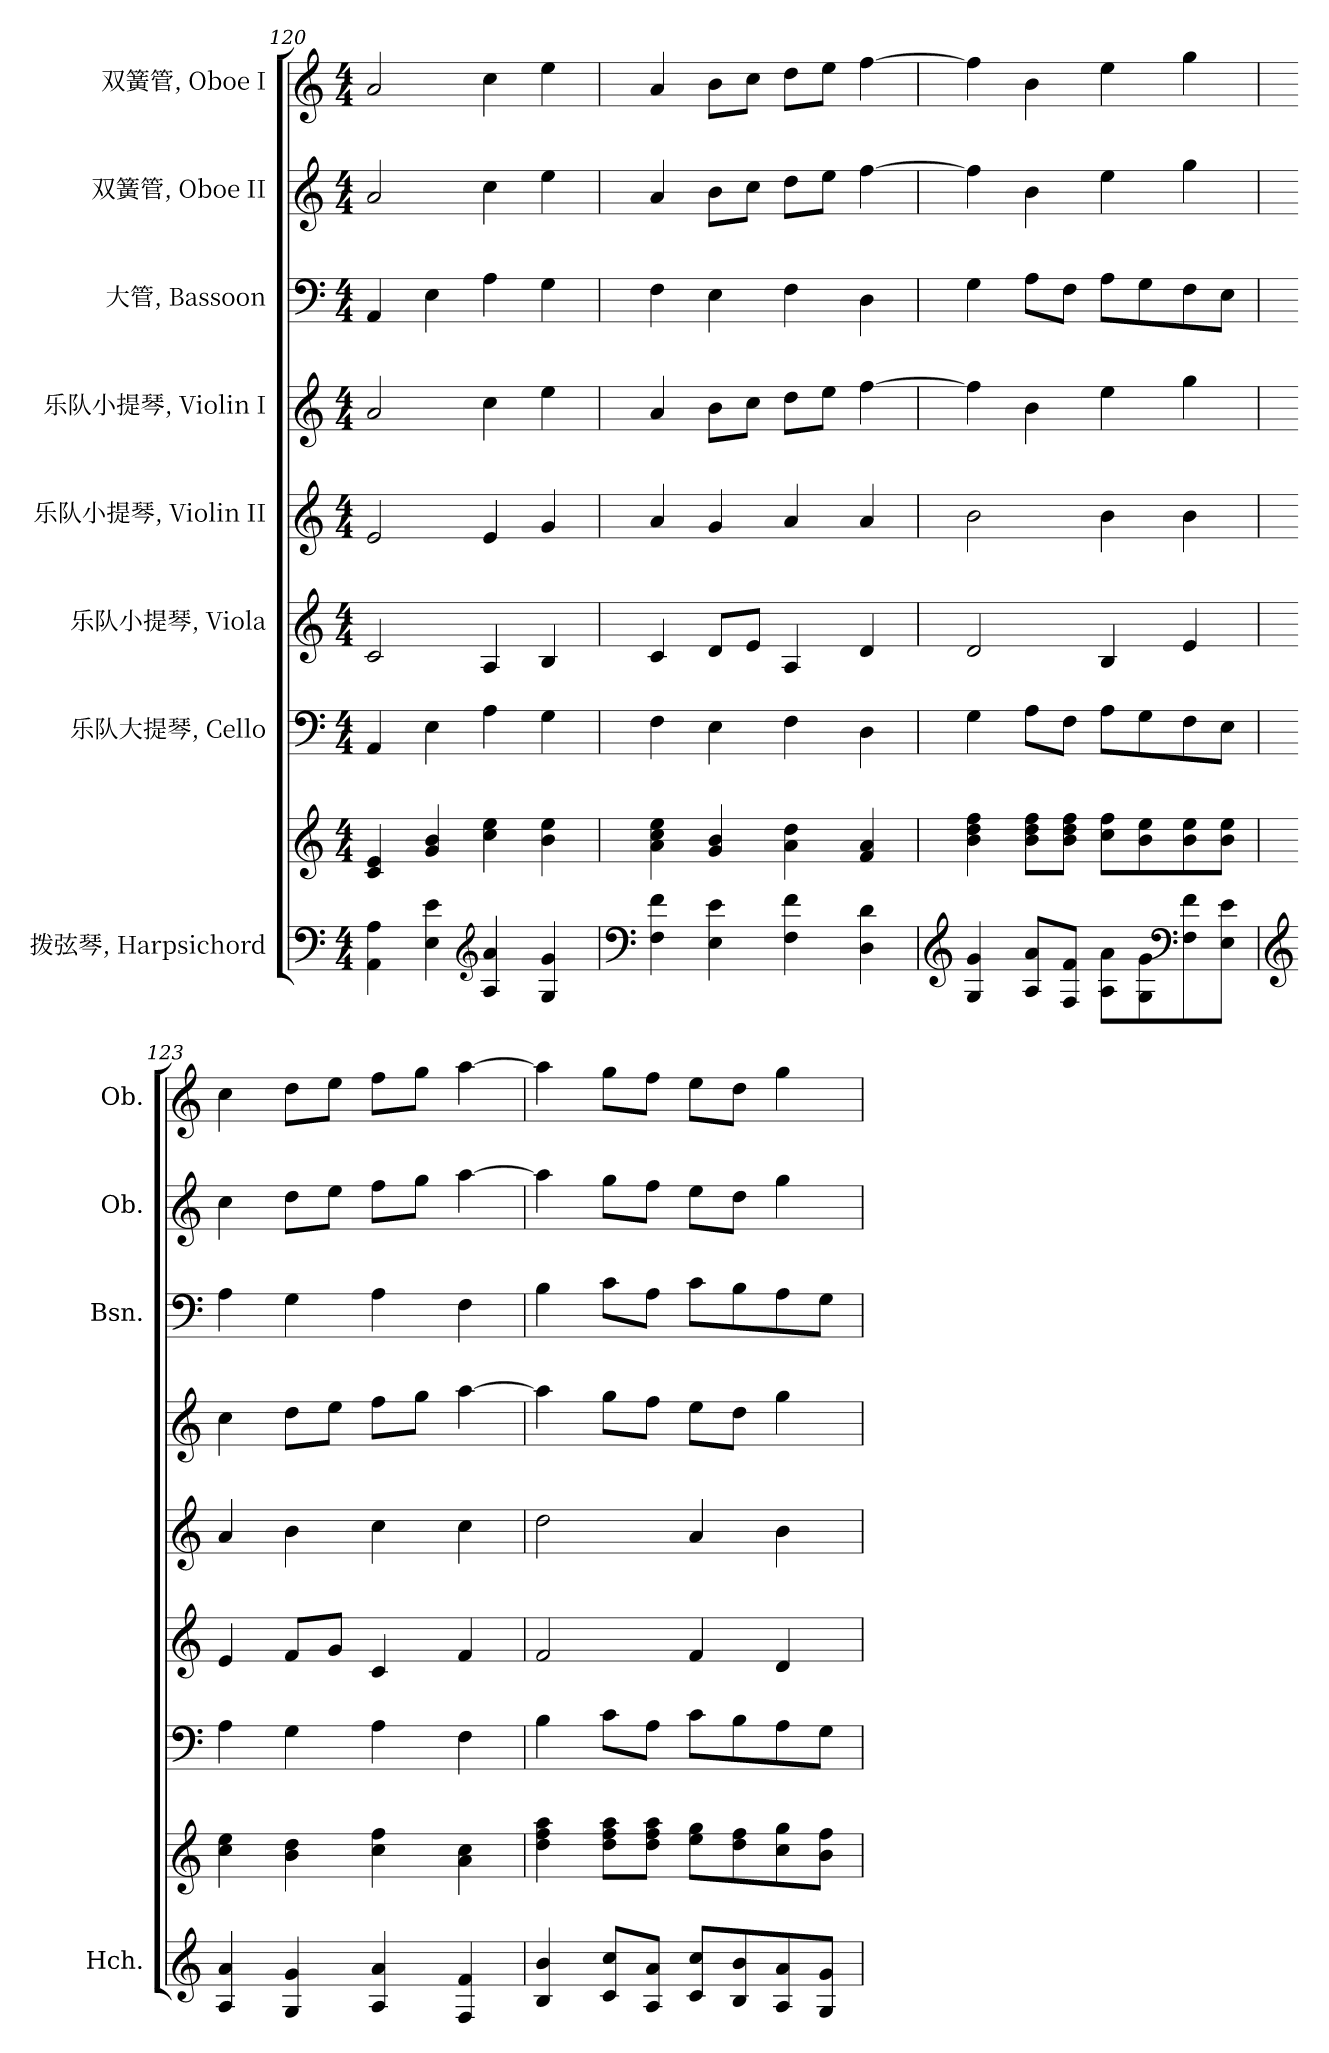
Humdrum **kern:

**kern	**kern	**kern	**kern	**kern	**kern	**kern	**kern	**kern
*part8	*part8	*part7	*part6	*part5	*part4	*part3	*part2	*part1
*staff9	*staff8	*staff7	*staff6	*staff5	*staff4	*staff3	*staff2	*staff1
*I"拨弦琴, Harpsichord	*	*I"乐队大提琴, Cello	*I"乐队小提琴, Viola	*I"乐队小提琴, Violin II	*I"乐队小提琴, Violin I	*I"大管, Bassoon	*I"双簧管, Oboe II	*I"双簧管, Oboe I
*I'Hch.	*	*	*	*	*	*I'Bsn.	*I'Ob.	*I'Ob.
!!LO:PB:g=z
*clefF4	*clefG2	*clefF4	*clefG2	*clefG2	*clefG2	*clefF4	*clefG2	*clefG2
*k[]	*k[]	*k[]	*k[]	*k[]	*k[]	*k[]	*k[]	*k[]
*M4/4	*M4/4	*M4/4	*M4/4	*M4/4	*M4/4	*M4/4	*M4/4	*M4/4
=120	=120	=120	=120	=120	=120	=120	=120	=120
4AA\ 4A\	4c/ 4e/	4AA/	2c/	2e/	2a/	4AA/	2a/	2a/
4E\ 4e\	4g/ 4b/	4E\	.	.	.	4E\	.	.
*clefG2	*	*	*	*	*	*	*	*
4A/ 4a/	4cc\ 4ee\	4A\	4A/	4e/	4cc\	4A\	4cc\	4cc\
4G/ 4g/	4b\ 4ee\	4G\	4B/	4g/	4ee\	4G\	4ee\	4ee\
=121	=121	=121	=121	=121	=121	=121	=121	=121
*clefF4	*	*	*	*	*	*	*	*
4F\ 4f\	4a\ 4cc\ 4ee\	4F\	4c/	4a/	4a/	4F\	4a/	4a/
4E\ 4e\	4g/ 4b/	4E\	8d/L	4g/	8b\L	4E\	8b\L	8b\L
.	.	.	8e/J	.	8cc\J	.	8cc\J	8cc\J
4F\ 4f\	4a\ 4dd\	4F\	4A/	4a/	8dd\L	4F\	8dd\L	8dd\L
.	.	.	.	.	8ee\J	.	8ee\J	8ee\J
4D\ 4d\	4f/ 4a/	4D\	4d/	4a/	[4ff\	4D\	[4ff\	[4ff\
=122	=122	=122	=122	=122	=122	=122	=122	=122
*clefG2	*	*	*	*	*	*	*	*
4G/ 4g/	4b\ 4dd\ 4ff\	4G\	2d/	2b\	4ff\]	4G\	4ff\]	4ff\]
8A/ 8a/L	8b\ 8dd\ 8ff\L	8A\L	.	.	4b\	8A\L	4b\	4b\
8F/ 8f/J	8b\ 8dd\ 8ff\J	8F\J	.	.	.	8F\J	.	.
8A\ 8a\L	8cc\ 8ff\L	8A\L	4B/	4b\	4ee\	8A\L	4ee\	4ee\
8G\ 8g\	8b\ 8ee\	8G\	.	.	.	8G\	.	.
*clefF4	*	*	*	*	*	*	*	*
8F\ 8f\	8b\ 8ee\	8F\	4e/	4b\	4gg\	8F\	4gg\	4gg\
8E\ 8e\J	8b\ 8ee\J	8E\J	.	.	.	8E\J	.	.
=123	=123	=123	=123	=123	=123	=123	=123	=123
*clefG2	*	*	*	*	*	*	*	*
4A/ 4a/	4cc\ 4ee\	4A\	4e/	4a/	4cc\	4A\	4cc\	4cc\
4G/ 4g/	4b\ 4dd\	4G\	8f/L	4b\	8dd\L	4G\	8dd\L	8dd\L
.	.	.	8g/J	.	8ee\J	.	8ee\J	8ee\J
4A/ 4a/	4cc\ 4ff\	4A\	4c/	4cc\	8ff\L	4A\	8ff\L	8ff\L
.	.	.	.	.	8gg\J	.	8gg\J	8gg\J
4F/ 4f/	4a\ 4cc\	4F\	4f/	4cc\	[4aa\	4F\	[4aa\	[4aa\
!!LO:PB:g=z
=124	=124	=124	=124	=124	=124	=124	=124	=124
4B/ 4b/	4dd\ 4ff\ 4aa\	4B\	2f/	2dd\	4aa\]	4B\	4aa\]	4aa\]
8c/ 8cc/L	8dd\ 8ff\ 8aa\L	8c\L	.	.	8gg\L	8c\L	8gg\L	8gg\L
8A/ 8a/J	8dd\ 8ff\ 8aa\J	8A\J	.	.	8ff\J	8A\J	8ff\J	8ff\J
8c/ 8cc/L	8ee\ 8gg\L	8c\L	4f/	4a/	8ee\L	8c\L	8ee\L	8ee\L
8B/ 8b/	8dd\ 8ff\	8B\	.	.	8dd\J	8B\	8dd\J	8dd\J
8A/ 8a/	8cc\ 8gg\	8A\	4d/	4b\	4gg\	8A\	4gg\	4gg\
8G/ 8g/J	8b\ 8ff\J	8G\J	.	.	.	8G\J	.	.
=	=	=	=	=	=	=	=	=
*-	*-	*-	*-	*-	*-	*-	*-	*-
